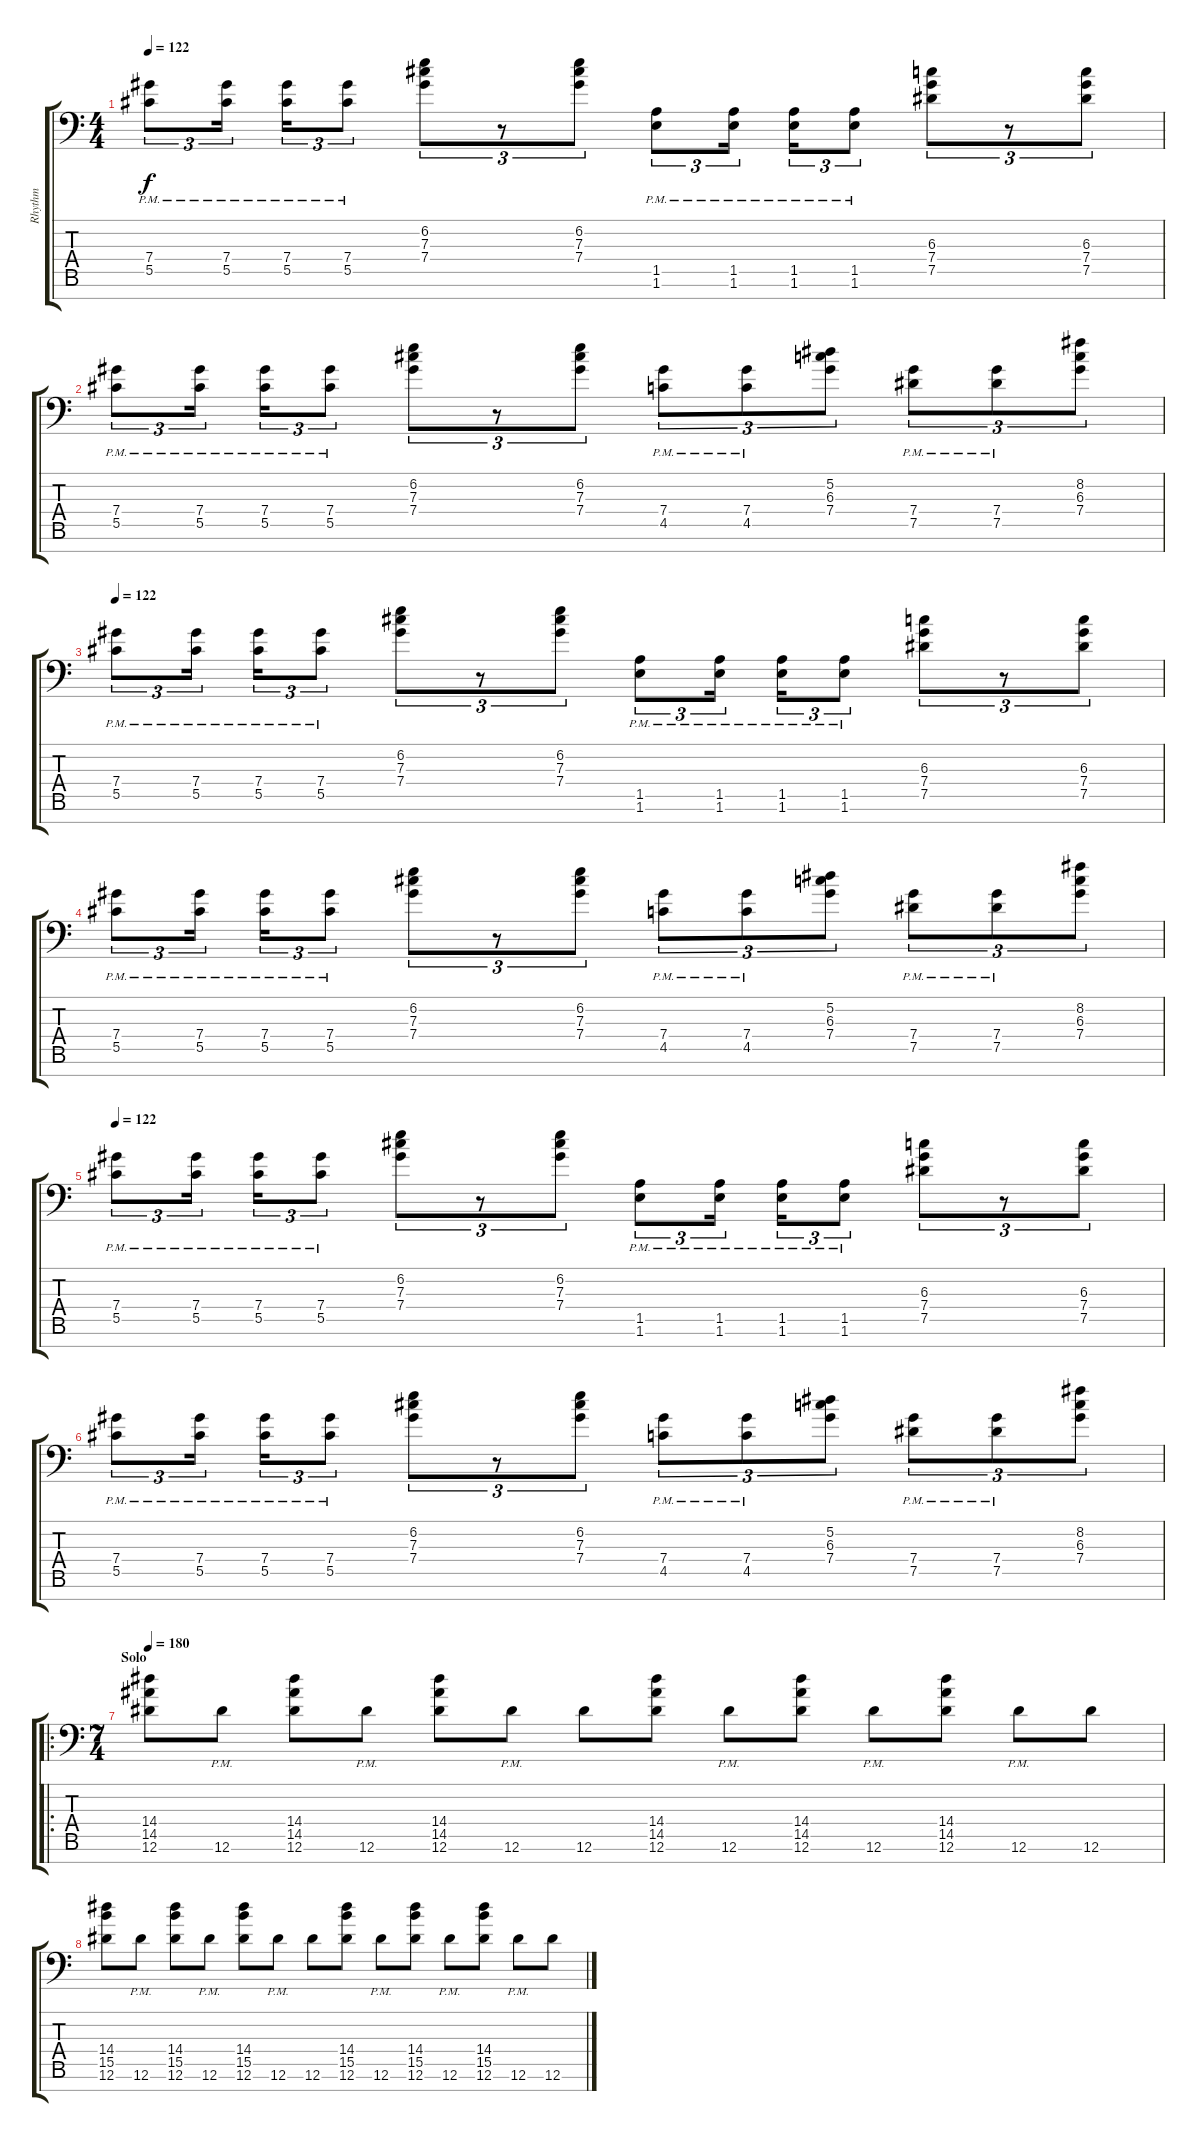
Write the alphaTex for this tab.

\track ("Rhythm" "Rhythm") {instrument overdrivenguitar}
\staff {score tabs}
\tuning (Eb4 Bb3 Gb3 Db3 Ab2 Eb2 Bb1) {hide}
\ts (4 4)
\tempo 122
\clef f4
\ks c
(7.4{pm} 5.5{pm}).8{tu (3 2) dy f} (7.4 5.5{pm}).16{tu (3 2)} (7.4 5.5{pm}).16{tu (3 2)} (7.4 5.5{pm}).8{tu (3 2)} (6.2 7.3 7.4).8{tu (3 2)} r.8{tu (3 2)} (6.2 7.3 7.4).8{tu (3 2)} (1.5{pm} 1.6).8{tu (3 2)} (1.5{pm} 1.6).16{tu (3 2)} (1.5{pm} 1.6).16{tu (3 2)} (1.5{pm} 1.6).8{tu (3 2)} (6.3 7.4 7.5).8{tu (3 2)} r.8{tu (3 2)} (6.3 7.4 7.5).8{tu (3 2)} |
(7.4{pm} 5.5).8{tu (3 2)} (7.4{pm} 5.5).16{tu (3 2)} (7.4{pm} 5.5).16{tu (3 2)} (7.4{pm} 5.5).8{tu (3 2)} (6.2 7.3 7.4).8{tu (3 2)} r.8{tu (3 2)} (6.2 7.3 7.4).8{tu (3 2)} (7.4{pm} 4.5).8{tu (3 2)} (7.4{pm} 4.5).8{tu (3 2)} (5.2 6.3 7.4).8{tu (3 2)} (7.4{pm} 7.5).8{tu (3 2)} (7.4{pm} 7.5).8{tu (3 2)} (8.2 6.3 7.4).8{tu (3 2)} |
\tempo 122
(7.4{pm} 5.5{pm}).8{tu (3 2)} (7.4 5.5{pm}).16{tu (3 2)} (7.4 5.5{pm}).16{tu (3 2)} (7.4 5.5{pm}).8{tu (3 2)} (6.2 7.3 7.4).8{tu (3 2)} r.8{tu (3 2)} (6.2 7.3 7.4).8{tu (3 2)} (1.5{pm} 1.6).8{tu (3 2)} (1.5{pm} 1.6).16{tu (3 2)} (1.5{pm} 1.6).16{tu (3 2)} (1.5{pm} 1.6).8{tu (3 2)} (6.3 7.4 7.5).8{tu (3 2)} r.8{tu (3 2)} (6.3 7.4 7.5).8{tu (3 2)} |
(7.4{pm} 5.5).8{tu (3 2)} (7.4{pm} 5.5).16{tu (3 2)} (7.4{pm} 5.5).16{tu (3 2)} (7.4{pm} 5.5).8{tu (3 2)} (6.2 7.3 7.4).8{tu (3 2)} r.8{tu (3 2)} (6.2 7.3 7.4).8{tu (3 2)} (7.4{pm} 4.5).8{tu (3 2)} (7.4{pm} 4.5).8{tu (3 2)} (5.2 6.3 7.4).8{tu (3 2)} (7.4{pm} 7.5).8{tu (3 2)} (7.4{pm} 7.5).8{tu (3 2)} (8.2 6.3 7.4).8{tu (3 2)} |
\tempo 122
(7.4{pm} 5.5{pm}).8{tu (3 2)} (7.4 5.5{pm}).16{tu (3 2)} (7.4 5.5{pm}).16{tu (3 2)} (7.4 5.5{pm}).8{tu (3 2)} (6.2 7.3 7.4).8{tu (3 2)} r.8{tu (3 2)} (6.2 7.3 7.4).8{tu (3 2)} (1.5{pm} 1.6).8{tu (3 2)} (1.5{pm} 1.6).16{tu (3 2)} (1.5{pm} 1.6).16{tu (3 2)} (1.5{pm} 1.6).8{tu (3 2)} (6.3 7.4 7.5).8{tu (3 2)} r.8{tu (3 2)} (6.3 7.4 7.5).8{tu (3 2)} |
(7.4{pm} 5.5).8{tu (3 2)} (7.4{pm} 5.5).16{tu (3 2)} (7.4{pm} 5.5).16{tu (3 2)} (7.4{pm} 5.5).8{tu (3 2)} (6.2 7.3 7.4).8{tu (3 2)} r.8{tu (3 2)} (6.2 7.3 7.4).8{tu (3 2)} (7.4{pm} 4.5).8{tu (3 2)} (7.4{pm} 4.5).8{tu (3 2)} (5.2 6.3 7.4).8{tu (3 2)} (7.4{pm} 7.5).8{tu (3 2)} (7.4{pm} 7.5).8{tu (3 2)} (8.2 6.3 7.4).8{tu (3 2)} |
\ro
\ts (7 4)
\section ("" "Solo")
\tempo 180
(14.4 14.5 12.6).8 12.6{pm}.8 (14.4 14.5 12.6).8 12.6{pm}.8 (14.4 14.5 12.6).8 12.6{pm}.8 12.6.8 (14.4 14.5 12.6).8 12.6{pm}.8 (14.4 14.5 12.6).8 12.6{pm}.8 (14.4 14.5 12.6).8 12.6{pm}.8 12.6.8 |
(14.4 15.5 12.6).8 12.6{pm}.8 (14.4 15.5 12.6).8 12.6{pm}.8 (14.4 15.5 12.6).8 12.6{pm}.8 12.6.8 (14.4 15.5 12.6).8 12.6{pm}.8 (14.4 15.5 12.6).8 12.6{pm}.8 (14.4 15.5 12.6).8 12.6{pm}.8 12.6.8
